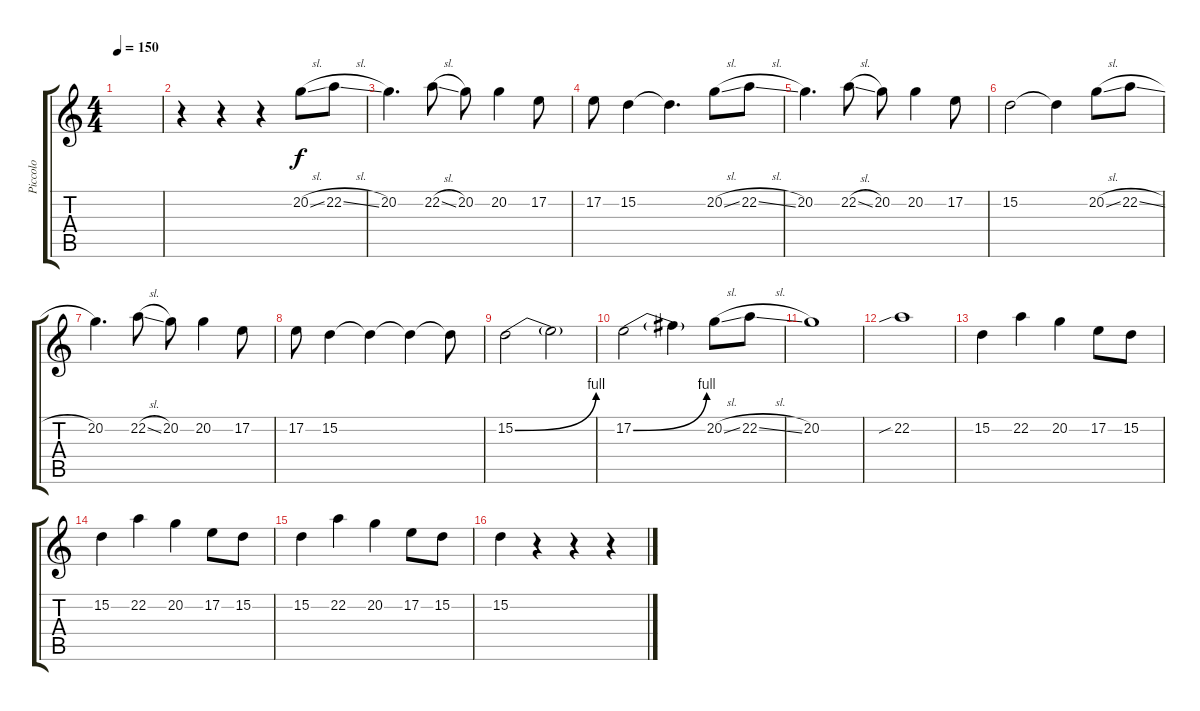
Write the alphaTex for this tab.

\track ("Piccolo" "Piccolo") {instrument piccolo}
\staff {score tabs}
\tuning (E4 B3 G3 D3 A2 E2) {hide}
\ts (4 4)
\tempo 150
\clef g2
\ks c
|
r.4 r.4 r.4 20.2{sl}.8 22.2{sl}.8 |
20.2.4{d} 22.2{sl}.8 20.2.8 20.2.4 17.2.8 |
17.2.8 15.2.4 15.2{t}.4{d} 20.2{sl}.8 22.2{sl}.8 |
20.2.4{d} 22.2{sl}.8 20.2.8 20.2.4 17.2.8 |
15.2.2 15.2{t}.4 20.2{sl}.8 22.2{sl}.8 |
20.2.4{d} 22.2{sl}.8 20.2.8 20.2.4 17.2.8 |
17.2.8 15.2.4 15.2{t}.4 15.2{t}.4 15.2{t}.8 |
15.2{be (bend 0 0 60 4)}.2 15.2{t}.2 |
17.2{be (bend 0 0 60 4)}.2 17.2{t}.4 20.2{sl}.8 22.2{sl}.8 |
20.2.1 |
22.2{sib}.1 |
15.2.4 22.2.4 20.2.4 17.2.8 15.2.8 |
15.2.4 22.2.4 20.2.4 17.2.8 15.2.8 |
15.2.4 22.2.4 20.2.4 17.2.8 15.2.8 |
15.2.4 r.4 r.4 r.4
